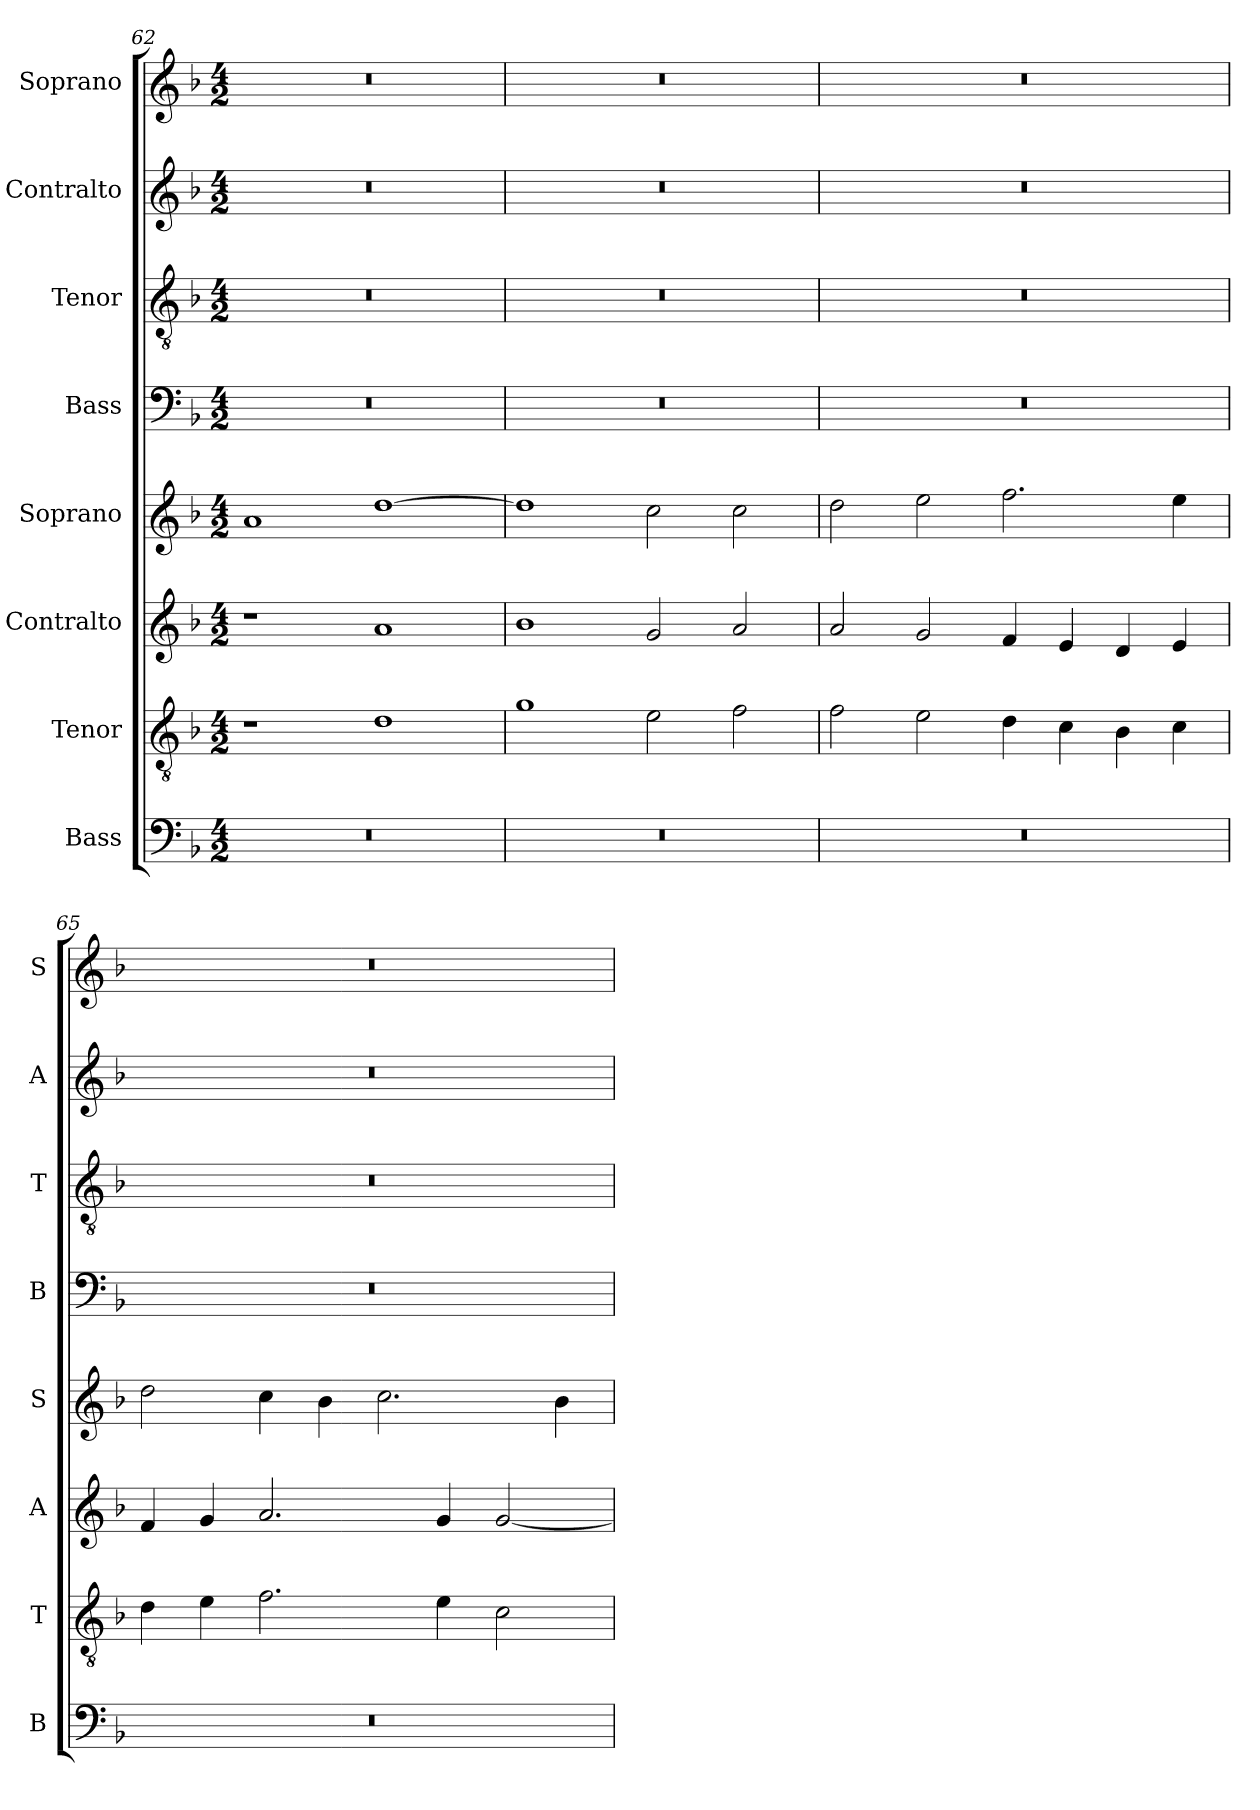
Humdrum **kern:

**kern	**kern	**kern	**kern	**kern	**kern	**kern	**kern
*part8	*part7	*part6	*part5	*part4	*part3	*part2	*part1
*staff8	*staff7	*staff6	*staff5	*staff4	*staff3	*staff2	*staff1
*I"Bass	*I"Tenor	*I"Contralto	*I"Soprano	*I"Bass	*I"Tenor	*I"Contralto	*I"Soprano
*I'B	*I'T	*I'A	*I'S	*I'B	*I'T	*I'A	*I'S
*clefF4	*clefGv2	*clefG2	*clefG2	*clefF4	*clefGv2	*clefG2	*clefG2
*k[b-]	*k[b-]	*k[b-]	*k[b-]	*k[b-]	*k[b-]	*k[b-]	*k[b-]
*G:dor	*G:dor	*G:dor	*G:dor	*G:dor	*G:dor	*G:dor	*G:dor
*M4/2	*M4/2	*M4/2	*M4/2	*M4/2	*M4/2	*M4/2	*M4/2
=62	=62	=62	=62	=62	=62	=62	=62
0r	1r	1r	1a	0r	0r	0r	0r
.	1d	1a	[1dd	.	.	.	.
=63	=63	=63	=63	=63	=63	=63	=63
0r	1g	1b-	1dd]	0r	0r	0r	0r
.	2e	2g	2cc	.	.	.	.
.	2f	2a	2cc	.	.	.	.
=64	=64	=64	=64	=64	=64	=64	=64
0r	2f	2a	2dd	0r	0r	0r	0r
.	2e	2g	2ee	.	.	.	.
.	4d	4f	2.ff	.	.	.	.
.	4c	4e	.	.	.	.	.
.	4B-	4d	.	.	.	.	.
.	4c	4e	4ee	.	.	.	.
=65	=65	=65	=65	=65	=65	=65	=65
0r	4d	4f	2dd	0r	0r	0r	0r
.	4e	4g	.	.	.	.	.
.	2.f	2.a	4cc	.	.	.	.
.	.	.	4b-	.	.	.	.
.	.	.	2.cc	.	.	.	.
.	4e	4g	.	.	.	.	.
.	2c	[2g	.	.	.	.	.
.	.	.	4b-	.	.	.	.
=	=	=	=	=	=	=	=
*-	*-	*-	*-	*-	*-	*-	*-
